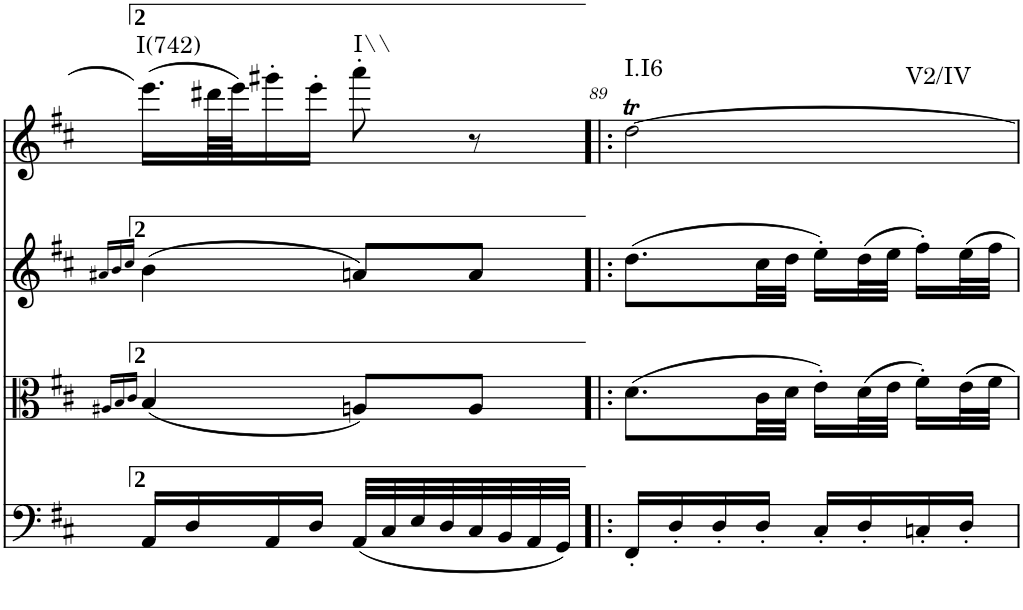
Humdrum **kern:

**kern	**kern	**kern	**kern	**harte
*part4	*part3	*part2	*part1	*part1
*staff4	*staff3	*staff2	*staff1	*
*I"Violoncello	*I"Viola	*I"Violin 2	*I"Violin 1	*
*I'Vc	*I'Vla	*I'Vln	*I'Vln	*
!!LO:PB:g=z
*clefF4	*clefC3	*clefG2	*clefG2	*
*k[f#c#]	*k[f#c#]	*k[f#c#]	*k[f#c#]	*
*D:	*D:	*D:	*D:	*
*M2/4	*M2/4	*M2/4	*M2/4	*
=88X11	=88X11	=88X11	=88X11	=88X11
.	16qA#X/LL	16qa#X/LL	.	.
.	16qB/	16qb/	.	.
.	16qc#/JJ	16qcc#/JJ	.	.
!	!	!	!	!LO:H:kt=I(742)
16AA/LL	(4B/	(4b\	((16.eee\LL	N
16D/	.	.	.	.
.	.	.	64ddd#X\LL)	.
.	.	.	64eee\JJ)	.
16AA/	.	.	16ggg#X'\	.
16D/JJ	.	.	16eee'\JJ	.
!	!	!	!	!LO:H:kt=I\\
(32AA/LLL	8An/L)	8an/L)	8aaa'\	N
32C#/	.	.	.	.
32E/	.	.	.	.
32D/	.	.	.	.
32C#/	8A/J	8a/J	8r	.
32BB/	.	.	.	.
32AA/	.	.	.	.
32GG/JJJ)	.	.	.	.
=89!|:	=89!|:	=89!|:	=89!|:	=89!|:
!	!	!	!	!LO:H:n=1:kt=I.I6
!	!	!	!	!LO:H:n=2:kt=V2/IV
16FF#'/LL	(8.d\L	(8.dd\L	[2ddT\	N N
16D'/	.	.	.	.
16D'/	.	.	.	.
16D'/JJ	32c#\LL	32cc#\LL	.	.
.	32d\JJJ	32dd\JJJ	.	.
16C#'/LL	16e'\LL)	16ee'\LL)	.	.
16D'/	(32d\L	(32dd\L	.	.
.	32e\JJJ	32ee\JJJ	.	.
16Cn'/	16f#'\LL)	16ff#'\LL)	.	.
16D'/JJ	32e\L	32ee\L	.	.
.	32f#\JJJ	32ff#\JJJ	.	.
=	=	=	=	=
*-	*-	*-	*-	*-
